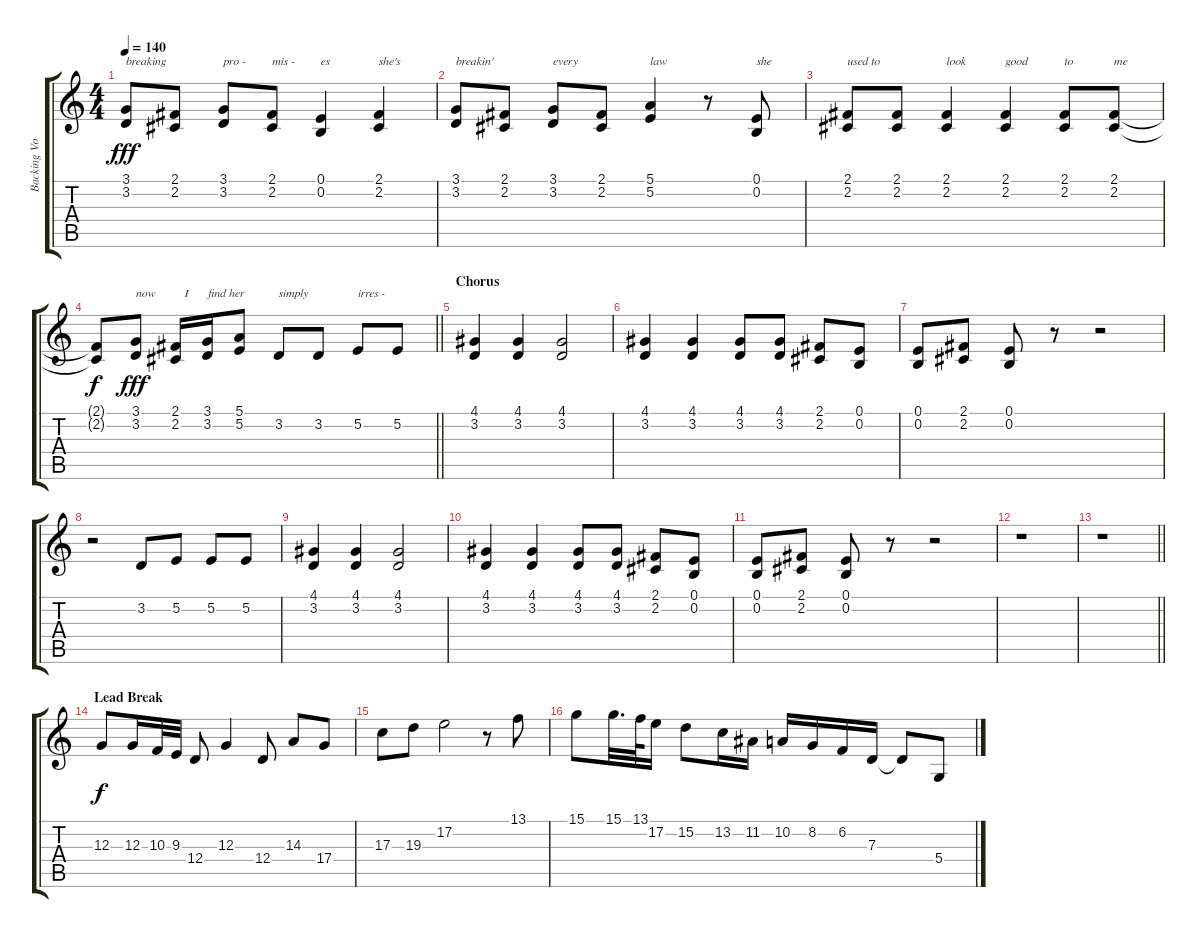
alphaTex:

\track ("Backing Vocals" "Backing Vo") {instrument altosax}
\staff {score tabs}
\tuning (E4 B3 G3 D3 A2 E2) {hide}
\ts (4 4)
\tempo 140
\clef g2
\ks c
(3.1 3.2).8{txt "breaking" dy fff} (2.1 2.2).8 (3.1 3.2).8{txt "pro -"} (2.1 2.2).8{txt "mis -"} (0.1 0.2).4{txt "es"} (2.1 2.2).4{txt "she's"} |
(3.1 3.2).8{txt "breakin'"} (2.1 2.2).8 (3.1 3.2).8{txt "every"} (2.1 2.2).8 (5.1 5.2).4{txt "law"} r.8 (0.1 0.2).8{txt "she"} |
(2.1 2.2).8{txt "used to"} (2.1 2.2).8{txt " "} (2.1 2.2).4{txt "look"} (2.1 2.2).4{txt "good"} (2.1 2.2).8{txt "to"} (2.1 2.2).8{txt "me"} |
\barLineRight lightlight
(2.1{t} 2.2{t}).8{dy f} (3.1 3.2).8{txt "now " dy fff} (2.1 2.2).16{txt "   I"} (3.1 3.2).16{txt "find her"} (5.1 5.2).8 3.2.8{txt "simply"} 3.2.8 5.2.8{txt "irres -"} 5.2.8 |
\section ("" "Chorus")
(4.1 3.2).4{txt " " volume 16} (4.1 3.2).4 (4.1 3.2).2 |
(4.1 3.2).4 (4.1 3.2).4 (4.1 3.2).8 (4.1 3.2).8 (2.1 2.2).8 (0.1 0.2).8 |
(0.1 0.2).8 (2.1 2.2).8 (0.1 0.2).8 r.8 r.2 |
r.2 3.2.8{txt " " volume 13} 5.2.8 5.2.8{txt " "} 5.2.8 |
(4.1 3.2).4{txt " " volume 16} (4.1 3.2).4 (4.1 3.2).2 |
(4.1 3.2).4 (4.1 3.2).4 (4.1 3.2).8 (4.1 3.2).8 (2.1 2.2).8 (0.1 0.2).8 |
(0.1 0.2).8 (2.1 2.2).8 (0.1 0.2).8 r.8 r.2 |
r.1 |
\barLineRight lightlight
r.1 |
\section ("" "Lead Break")
12.3.8{dy f volume 16 instrument overdrivenguitar} 12.3.16 10.3.32 9.3.32 12.4.8 12.3.4 12.4.8 14.3.8 17.4.8 |
17.3.8 19.3.8 17.2.2 r.8 13.1.8 |
15.1.8 15.1.32{d} 13.1.64 17.2.16 15.2.8 13.2.16 11.2.16 10.2.16 8.2.16 6.2.16 7.3.16 7.3{t}.8 5.4.8
